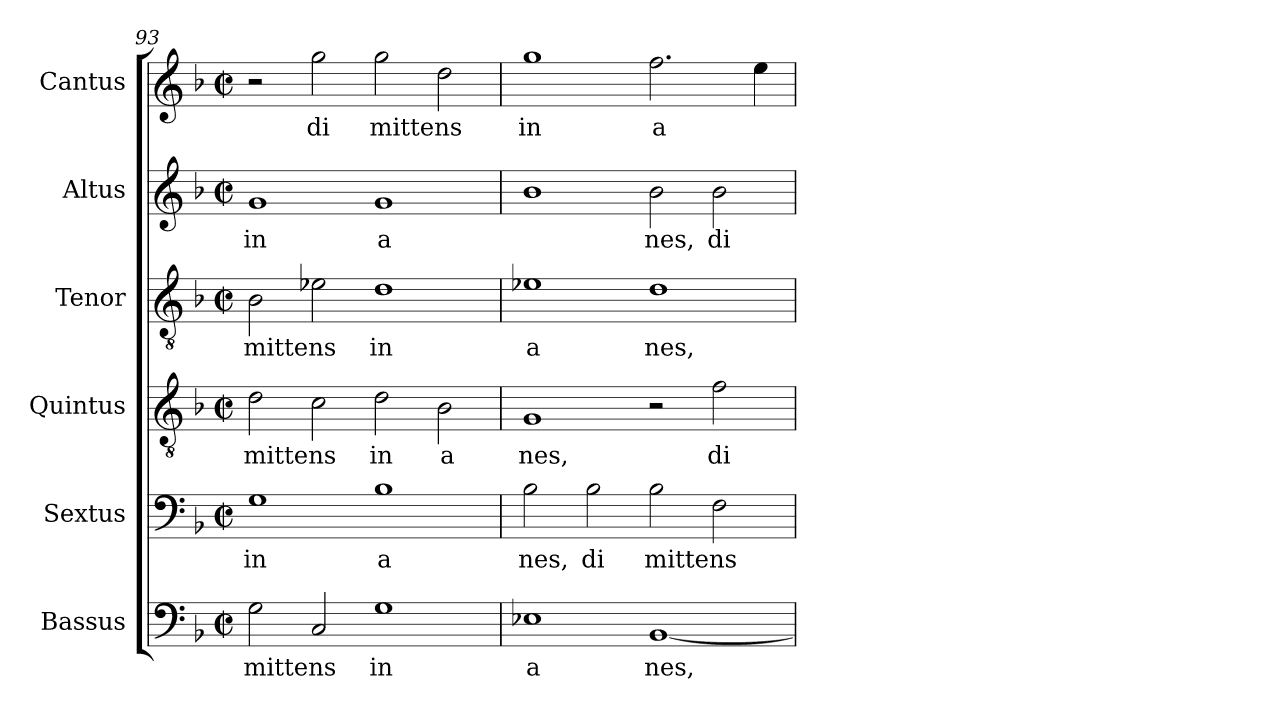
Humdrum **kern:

**kern	**text	**kern	**text	**kern	**text	**kern	**text	**kern	**text	**kern	**text
*part6	*part6	*part5	*part5	*part4	*part4	*part3	*part3	*part2	*part2	*part1	*part1
*staff6	*staff6	*staff5	*staff5	*staff4	*staff4	*staff3	*staff3	*staff2	*staff2	*staff1	*staff1
*I"Bassus	*	*I"Sextus	*	*I"Quintus	*	*I"Tenor	*	*I"Altus	*	*I"Cantus	*
!!LO:PB:g=z
*clefF4	*	*clefF4	*	*clefGv2	*	*clefGv2	*	*clefG2	*	*clefG2	*
*k[b-]	*	*k[b-]	*	*k[b-]	*	*k[b-]	*	*k[b-]	*	*k[b-]	*
*F:	*	*F:	*	*F:	*	*F:	*	*F:	*	*F:	*
*M2/2	*	*M2/2	*	*M2/2	*	*M2/2	*	*M2/2	*	*M2/2	*
*met(c|)	*	*met(c|)	*	*met(c|)	*	*met(c|)	*	*met(c|)	*	*met(c|)	*
=93	=93	=93	=93	=93	=93	=93	=93	=93	=93	=93	=93
!	!LO:LY:b:cj	!	!LO:LY:b:cj	!	!LO:LY:b:cj	!	!LO:LY:b:cj	!	!LO:LY:b:cj	!	!
2G\	-mittens	1G	in	2d\	mittens	2B-\	mittens	1g	in	2r	.
!	!LO:LY:b:cj	!	!	!	!LO:LY:b:cj	!	!LO:LY:b:cj	!	!	!	!LO:LY:b:cj
2C/	.	.	.	2c\	.	2e-X\	.	.	.	2gg\	di
!	!LO:LY:b:cj	!	!LO:LY:b:cj	!	!LO:LY:b:cj	!	!LO:LY:b:cj	!	!LO:LY:b:cj	!	!LO:LY:b:cj
1G	in	1B-	a	2d\	in	1d	in	1g	a	2gg\	mittens
!	!	!	!	!	!LO:LY:b:cj	!	!	!	!	!	!LO:LY:b:cj
.	.	.	.	2B-\	a	.	.	.	.	2dd\	.
=94	=94	=94	=94	=94	=94	=94	=94	=94	=94	=94	=94
!	!LO:LY:b:cj	!	!LO:LY:b:cj	!	!LO:LY:b:cj	!	!LO:LY:b:cj	!	!LO:LY:b:cj	!	!LO:LY:b:cj
1E-X	a	2B-\	nes,	1G	nes,	1e-X	a	1b-	.	1gg	in
!	!	!	!LO:LY:b:cj	!	!	!	!	!	!	!	!
.	.	2B-\	di	.	.	.	.	.	.	.	.
!	!LO:LY:b:cj	!	!LO:LY:b:cj	!	!	!	!LO:LY:b:cj	!	!LO:LY:b:cj	!	!LO:LY:b:cj
[<1BB-	nes,	2B-\	mittens	2r	.	1d	nes,	2b-\	nes,	2.ff\	a
!	!	!	!LO:LY:b:cj	!	!LO:LY:b:cj	!	!	!	!LO:LY:b:cj	!	!
.	.	2F\	.	2f\	di	.	.	2b-\	di	.	.
!	!	!	!	!	!	!	!	!	!	!	!LO:LY:b:cj
.	.	.	.	.	.	.	.	.	.	4ee\	.
=	=	=	=	=	=	=	=	=	=	=	=
*-	*-	*-	*-	*-	*-	*-	*-	*-	*-	*-	*-
